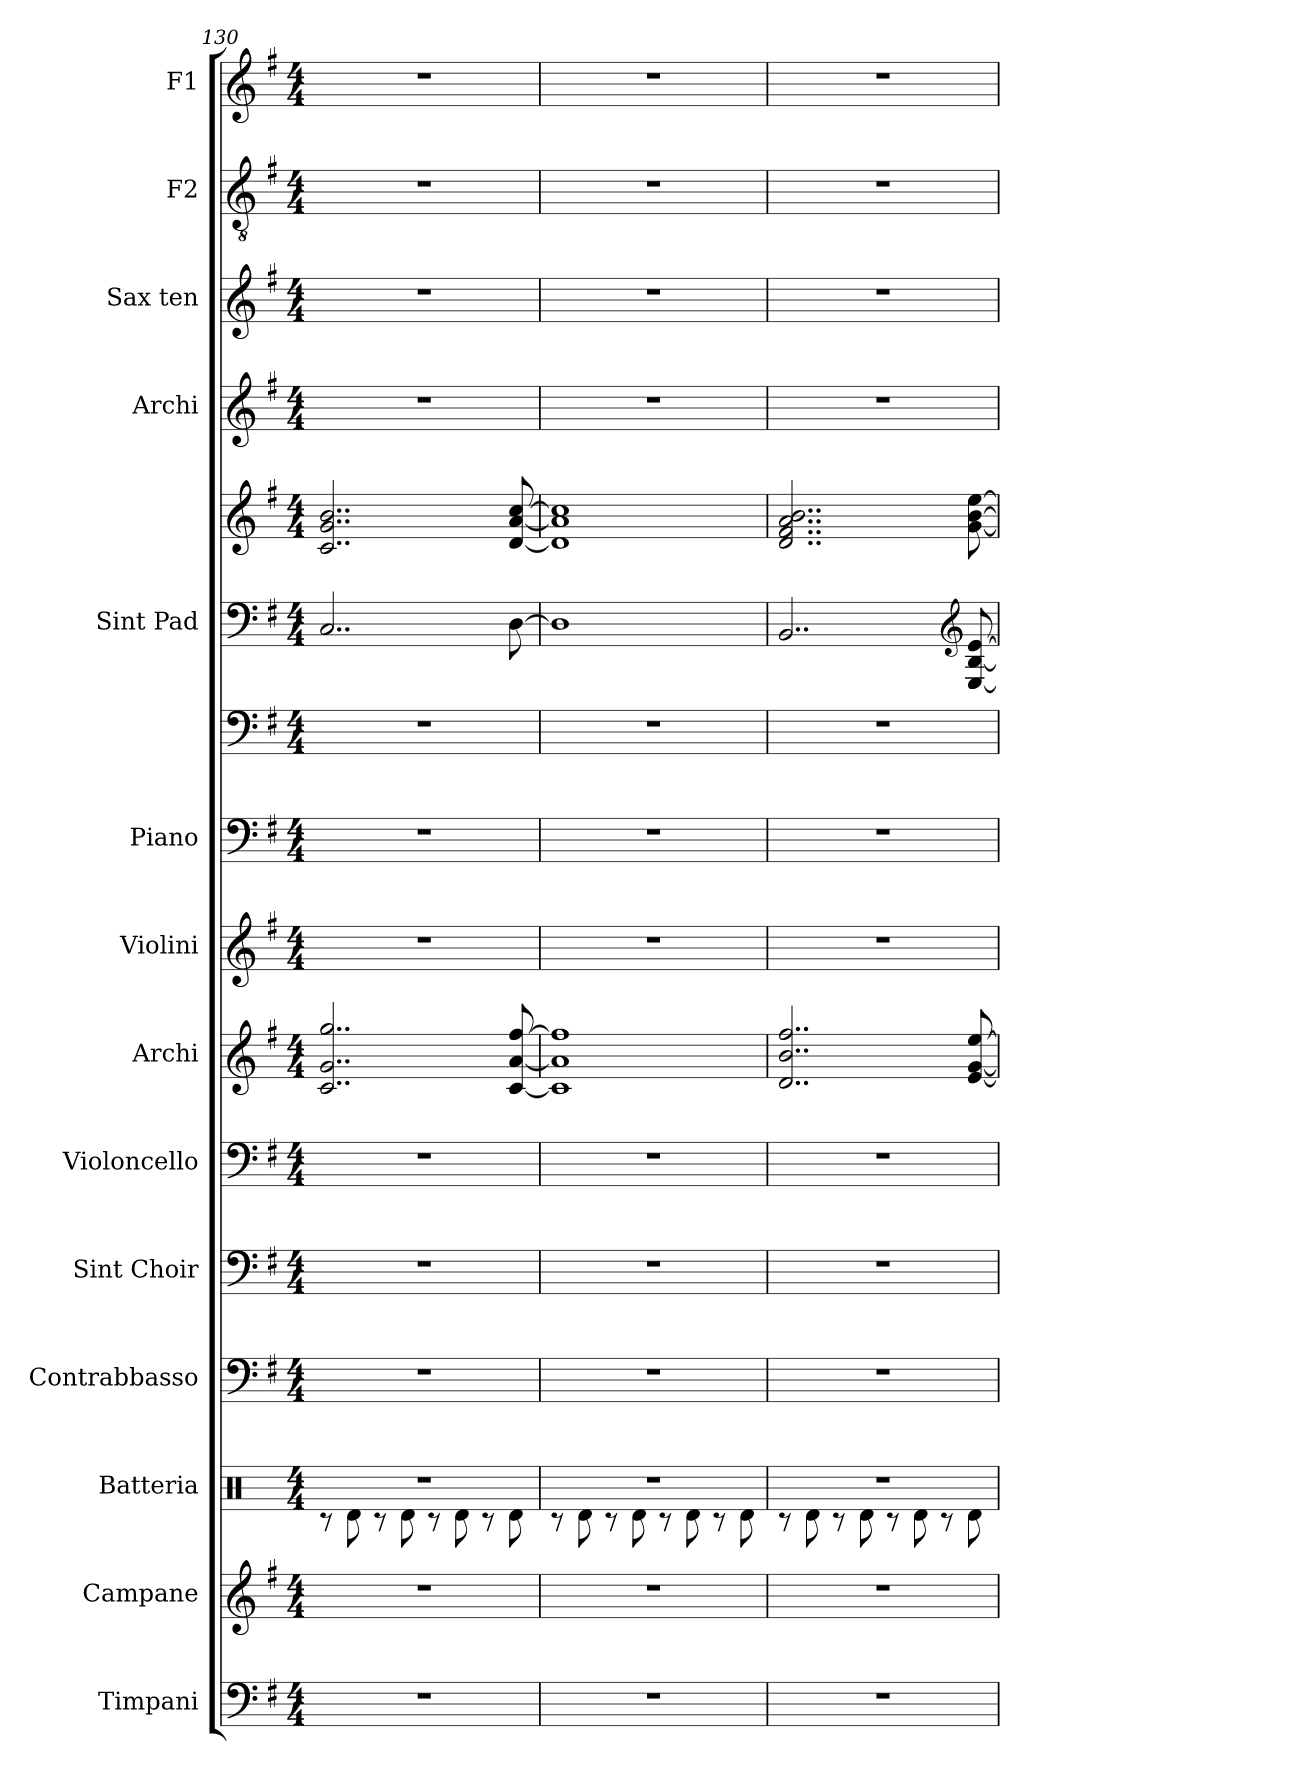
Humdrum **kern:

**kern	**kern	**kern	**kern	**kern	**kern	**kern	**kern	**kern	**kern	**kern	**kern	**kern	**kern	**kern	**kern
*part14	*part13	*part12	*part11	*part10	*part9	*part8	*part7	*part6	*part6	*part5	*part5	*part4	*part3	*part2	*part1
*staff16	*staff15	*staff14	*staff13	*staff12	*staff11	*staff10	*staff9	*staff8	*staff7	*staff6	*staff5	*staff4	*staff3	*staff2	*staff1
*I"Timpani	*I"Campane	*I"Batteria	*I"Contrabbasso	*I"Sint Choir	*I"Violoncello	*I"Archi	*I"Violini	*I"Piano	*	*I"Sint Pad	*	*I"Archi	*I"Sax ten	*I"F2	*I"F1
*I'Tmp	*I'Cmp	*I'Batt	*I'Cb	*I'Sint	*I'Vc	*I'Ar	*I'Vl.	*	*	*I'Sint	*	*I'Ar	*I'Sax.t	*I'F2	*I'F1
*clefF4	*clefG2	*clefX	*clefF4	*clefF4	*clefF4	*clefG2	*clefG2	*clefF4	*clefF4	*clefF4	*clefG2	*clefG2	*clefG2	*clefGv2	*clefG2
*	*	*	*ITrd7c12	*	*	*	*	*	*	*	*	*	*ITrd8c14	*ITrd8c14	*
*k[f#]	*k[f#]	*k[]	*k[f#]	*k[f#]	*k[f#]	*k[f#]	*k[f#]	*k[f#]	*k[f#]	*k[f#]	*k[f#]	*k[f#]	*k[f#]	*k[f#]	*k[f#]
*M4/4	*M4/4	*M4/4	*M4/4	*M4/4	*M4/4	*M4/4	*M4/4	*M4/4	*M4/4	*M4/4	*M4/4	*M4/4	*M4/4	*M4/4	*M4/4
=130	=130	=130	=130	=130	=130	=130	=130	=130	=130	=130	=130	=130	=130	=130	=130
*	*	*^	*	*	*	*	*	*	*	*	*	*	*	*	*
1r	1r	1r	8r	1r	1r	1r	2..c/ 2..g/ 2..gg/	1r	1r	1r	2..C/	2..c/ 2..g/ 2..b/	1r	1r	1r	1r
.	.	.	8Rd\	.	.	.	.	.	.	.	.	.	.	.	.	.
.	.	.	8r	.	.	.	.	.	.	.	.	.	.	.	.	.
.	.	.	8Rd\	.	.	.	.	.	.	.	.	.	.	.	.	.
.	.	.	8r	.	.	.	.	.	.	.	.	.	.	.	.	.
.	.	.	8Rd\	.	.	.	.	.	.	.	.	.	.	.	.	.
.	.	.	8r	.	.	.	.	.	.	.	.	.	.	.	.	.
.	.	.	8Rd\	.	.	.	[8c/ [8a/ [8ff#/	.	.	.	[8D\	[8d/ [8a/ [8cc/	.	.	.	.
=131	=131	=131	=131	=131	=131	=131	=131	=131	=131	=131	=131	=131	=131	=131	=131	=131
1r	1r	1r	8r	1r	1r	1r	1c] 1a] 1ff#]	1r	1r	1r	1D]	1d] 1a] 1cc]	1r	1r	1r	1r
.	.	.	8Rd\	.	.	.	.	.	.	.	.	.	.	.	.	.
.	.	.	8r	.	.	.	.	.	.	.	.	.	.	.	.	.
.	.	.	8Rd\	.	.	.	.	.	.	.	.	.	.	.	.	.
.	.	.	8r	.	.	.	.	.	.	.	.	.	.	.	.	.
.	.	.	8Rd\	.	.	.	.	.	.	.	.	.	.	.	.	.
.	.	.	8r	.	.	.	.	.	.	.	.	.	.	.	.	.
.	.	.	8Rd\	.	.	.	.	.	.	.	.	.	.	.	.	.
=132	=132	=132	=132	=132	=132	=132	=132	=132	=132	=132	=132	=132	=132	=132	=132	=132
1r	1r	1r	8r	1r	1r	1r	2..d/ 2..b/ 2..ff#/	1r	1r	1r	2..BB/	2..d/ 2..f#/ 2..a/ 2..b/	1r	1r	1r	1r
.	.	.	8Rd\	.	.	.	.	.	.	.	.	.	.	.	.	.
.	.	.	8r	.	.	.	.	.	.	.	.	.	.	.	.	.
.	.	.	8Rd\	.	.	.	.	.	.	.	.	.	.	.	.	.
.	.	.	8r	.	.	.	.	.	.	.	.	.	.	.	.	.
.	.	.	8Rd\	.	.	.	.	.	.	.	.	.	.	.	.	.
.	.	.	8r	.	.	.	.	.	.	.	.	.	.	.	.	.
*	*	*	*	*	*	*	*	*	*	*	*clefG2	*	*	*	*	*
.	.	.	8Rd\	.	.	.	[8e/ [8g/ [8ee/	.	.	.	[8E/ [8B/ [8e/	[8g\ [8b\ [8ee\	.	.	.	.
*	*	*v	*v	*	*	*	*	*	*	*	*	*	*	*	*	*
=	=	=	=	=	=	=	=	=	=	=	=	=	=	=	=
*-	*-	*-	*-	*-	*-	*-	*-	*-	*-	*-	*-	*-	*-	*-	*-
